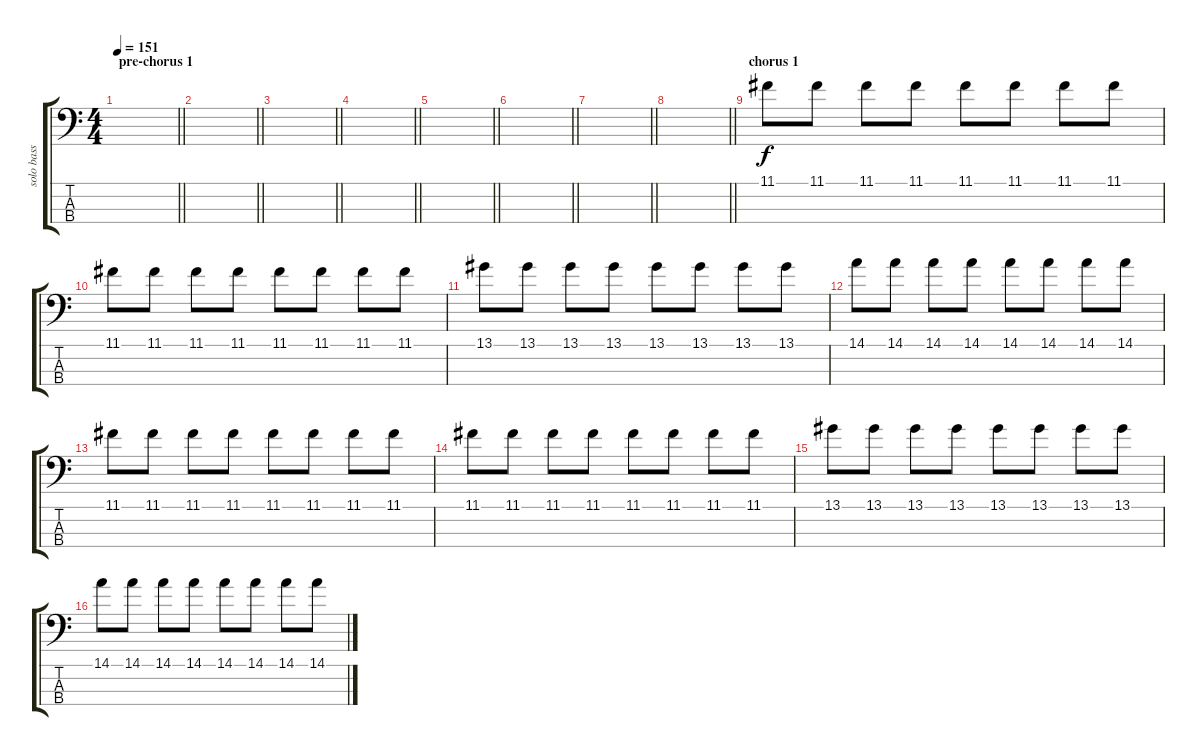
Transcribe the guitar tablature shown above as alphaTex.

\track ("solo bass" "solo bass") {instrument electricguitarjazz}
\staff {score tabs}
\tuning (G2 D2 A1 E1) {hide}
\ts (4 4)
\section ("" "pre-chorus 1")
\tempo 151
\clef f4
\barLineRight lightlight
\ks c
|
\barLineRight lightlight
|
\barLineRight lightlight
|
\barLineRight lightlight
|
\barLineRight lightlight
|
\barLineRight lightlight
|
\barLineRight lightlight
|
\barLineRight lightlight
|
\section ("" "chorus 1")
11.1.8 11.1.8 11.1.8 11.1.8 11.1.8 11.1.8 11.1.8 11.1.8 |
11.1.8 11.1.8 11.1.8 11.1.8 11.1.8 11.1.8 11.1.8 11.1.8 |
13.1.8 13.1.8 13.1.8 13.1.8 13.1.8 13.1.8 13.1.8 13.1.8 |
14.1.8 14.1.8 14.1.8 14.1.8 14.1.8 14.1.8 14.1.8 14.1.8 |
11.1.8 11.1.8 11.1.8 11.1.8 11.1.8 11.1.8 11.1.8 11.1.8 |
11.1.8 11.1.8 11.1.8 11.1.8 11.1.8 11.1.8 11.1.8 11.1.8 |
13.1.8 13.1.8 13.1.8 13.1.8 13.1.8 13.1.8 13.1.8 13.1.8 |
14.1.8 14.1.8 14.1.8 14.1.8 14.1.8 14.1.8 14.1.8 14.1.8
